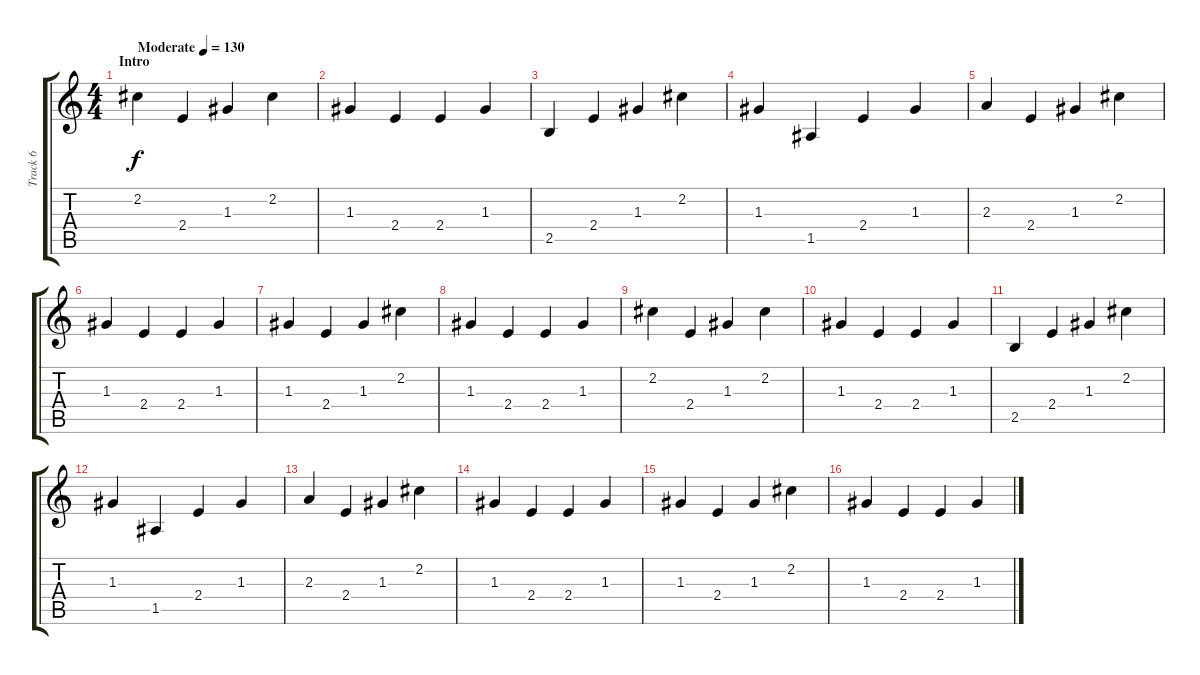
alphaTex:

\track ("Track 6" "Track 6") {instrument acousticguitarsteel}
\staff {score tabs}
\tuning (E4 B3 G3 D3 A2 E2) {hide}
\ts (4 4)
\section ("" "Intro")
\tempo (130 "Moderate")
\clef g2
\ks c
2.2.4{dy f instrument acousticguitarsteel} 2.4.4 1.3.4 2.2.4 |
1.3.4 2.4.4 2.4.4 1.3.4 |
2.5.4 2.4.4 1.3.4 2.2.4 |
1.3.4 1.5.4 2.4.4 1.3.4 |
2.3.4 2.4.4 1.3.4 2.2.4 |
1.3.4 2.4.4 2.4.4 1.3.4 |
1.3.4 2.4.4 1.3.4 2.2.4 |
1.3.4 2.4.4 2.4.4 1.3.4 |
2.2.4 2.4.4 1.3.4 2.2.4 |
1.3.4 2.4.4 2.4.4 1.3.4 |
2.5.4 2.4.4 1.3.4 2.2.4 |
1.3.4 1.5.4 2.4.4 1.3.4 |
2.3.4 2.4.4 1.3.4 2.2.4 |
1.3.4 2.4.4 2.4.4 1.3.4 |
1.3.4 2.4.4 1.3.4 2.2.4 |
1.3.4 2.4.4 2.4.4 1.3.4
